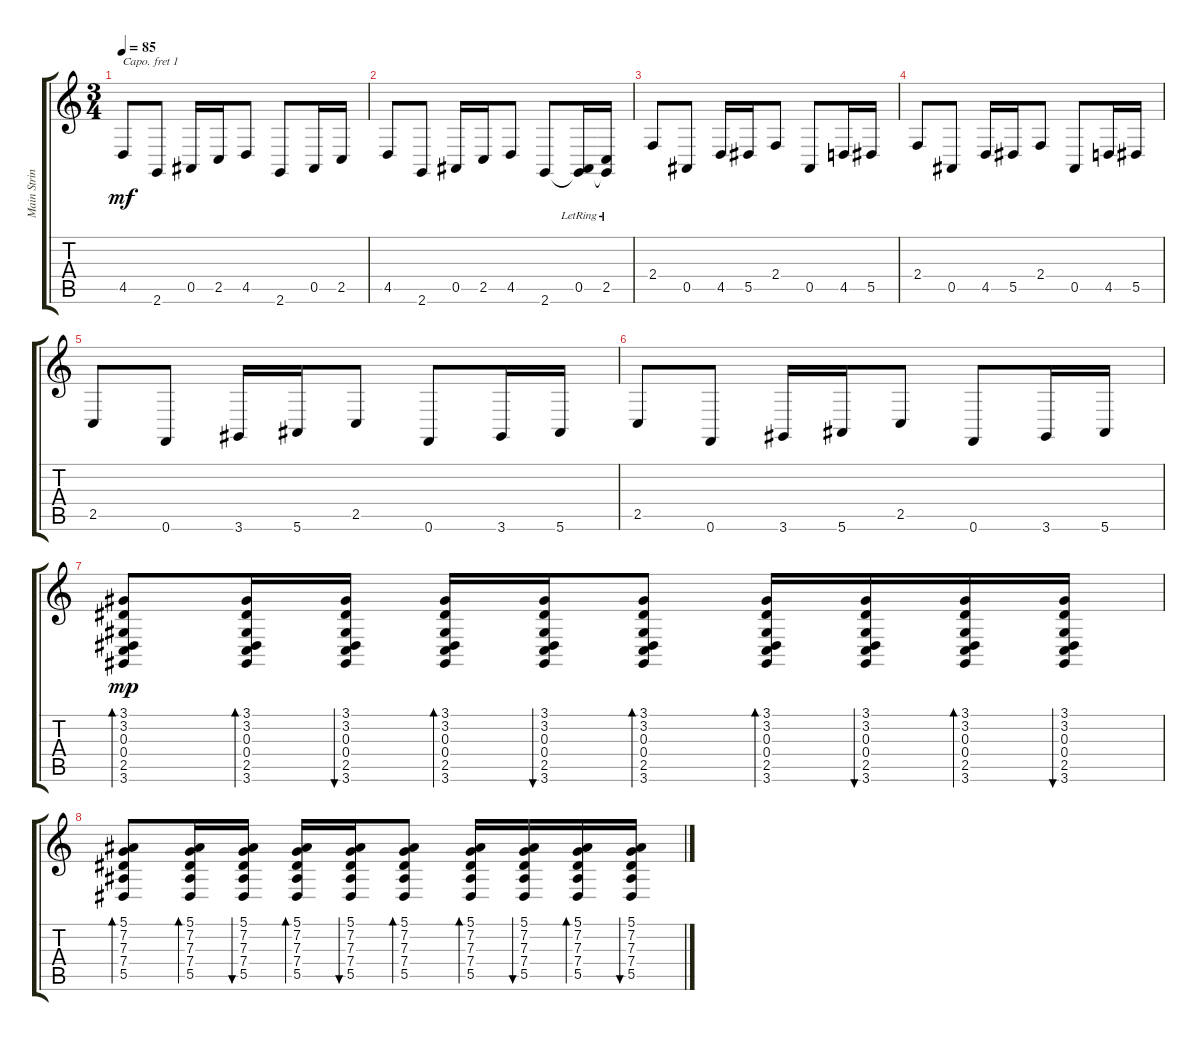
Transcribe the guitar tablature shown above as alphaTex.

\track ("Main Strings" "Main Strin") {instrument stringensemble1}
\staff {score tabs}
\capo 1
\tuning (E4 B3 G3 D3 A2 E2) {hide}
\ts (3 4)
\tempo 85
\clef g2
\ks c
4.5.8{dy mf} 2.6.8 0.5.16 2.5.16 4.5.8 2.6.8 0.5.16 2.5.16 |
4.5.8 2.6.8 0.5.16 2.5.16 4.5.8 2.6.8 (0.5 2.6{lr t}).16 (2.5 2.6{lr t}).16 |
2.4.8 0.5.8 4.5.16 5.5.16 2.4.8 0.5.8 4.5.16 5.5.16 |
2.4.8 0.5.8 4.5.16 5.5.16 2.4.8 0.5.8 4.5.16 5.5.16 |
2.5.8 0.6.8 3.6.16 5.6.16 2.5.8 0.6.8 3.6.16 5.6.16 |
2.5.8 0.6.8 3.6.16 5.6.16 2.5.8 0.6.8 3.6.16 5.6.16 |
(3.1 3.2 0.3 0.4 2.5 3.6).8{bd 30 dy mp} (3.1 3.2 0.3 0.4 2.5 3.6).16{bd 30} (3.1 3.2 0.3 0.4 2.5 3.6).16{bu 30} (3.1 3.2 0.3 0.4 2.5 3.6).16{bd 30} (3.1 3.2 0.3 0.4 2.5 3.6).16{bu 30} (3.1 3.2 0.3 0.4 2.5 3.6).8{bd 30} (3.1 3.2 0.3 0.4 2.5 3.6).16{bd 30} (3.1 3.2 0.3 0.4 2.5 3.6).16{bu 30} (3.1 3.2 0.3 0.4 2.5 3.6).16{bd 30} (3.1 3.2 0.3 0.4 2.5 3.6).16{bu 30} |
(5.1 7.2 7.3 7.4 5.5).8{bd 30} (5.1 7.2 7.3 7.4 5.5).16{bd 30} (5.1 7.2 7.3 7.4 5.5).16{bu 30} (5.1 7.2 7.3 7.4 5.5).16{bd 30} (5.1 7.2 7.3 7.4 5.5).16{bu 30} (5.1 7.2 7.3 7.4 5.5).8{bd 30} (5.1 7.2 7.3 7.4 5.5).16{bd 30} (5.1 7.2 7.3 7.4 5.5).16{bu 30} (5.1 7.2 7.3 7.4 5.5).16{bd 30} (5.1 7.2 7.3 7.4 5.5).16{bu 30}
